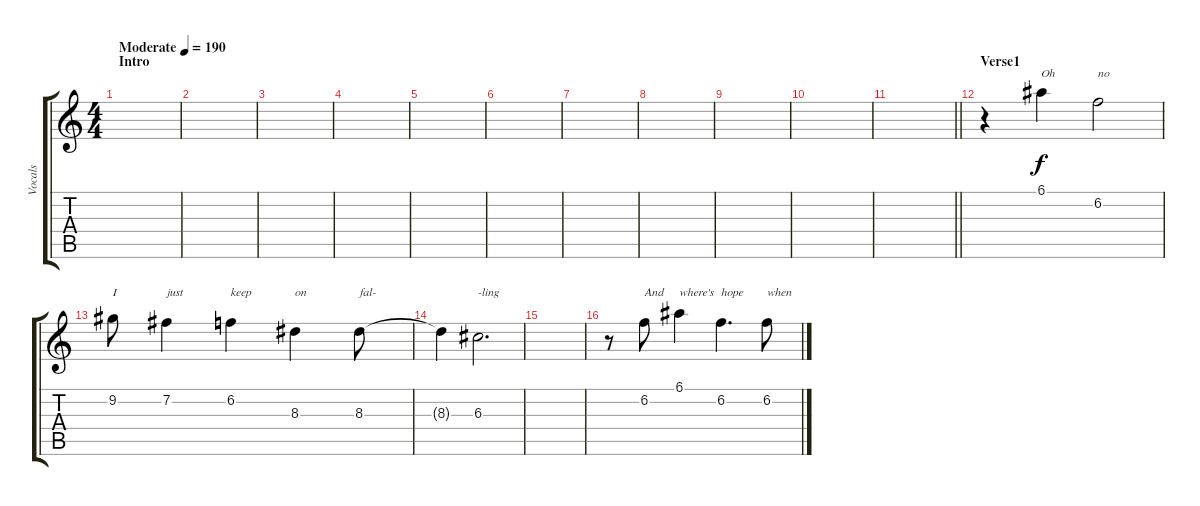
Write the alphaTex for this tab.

\track ("Vocals" "Vocals") {instrument distortionguitar}
\staff {score tabs}
\tuning (E4 B3 G3 D3 A2 E2) {hide}
\ts (4 4)
\section ("" "Intro")
\tempo (190 "Moderate")
\clef g2
\ks c
|
|
|
|
|
|
|
|
|
|
\barLineRight lightlight
|
\section ("" "Verse1")
r.4 6.1.4{txt "Oh"} 6.2.2{txt "no"} |
9.2.8{txt "I"} 7.2.4{txt "just"} 6.2.4{txt "keep"} 8.3.4{txt "on"} 8.3.8{txt "fal-"} |
8.3{t}.4 6.3.2{d txt "-ling"} |
|
r.8 6.2.8{txt "And"} 6.1.4{txt "where's"} 6.2.4{d txt "hope"} 6.2.8{txt "when"}
